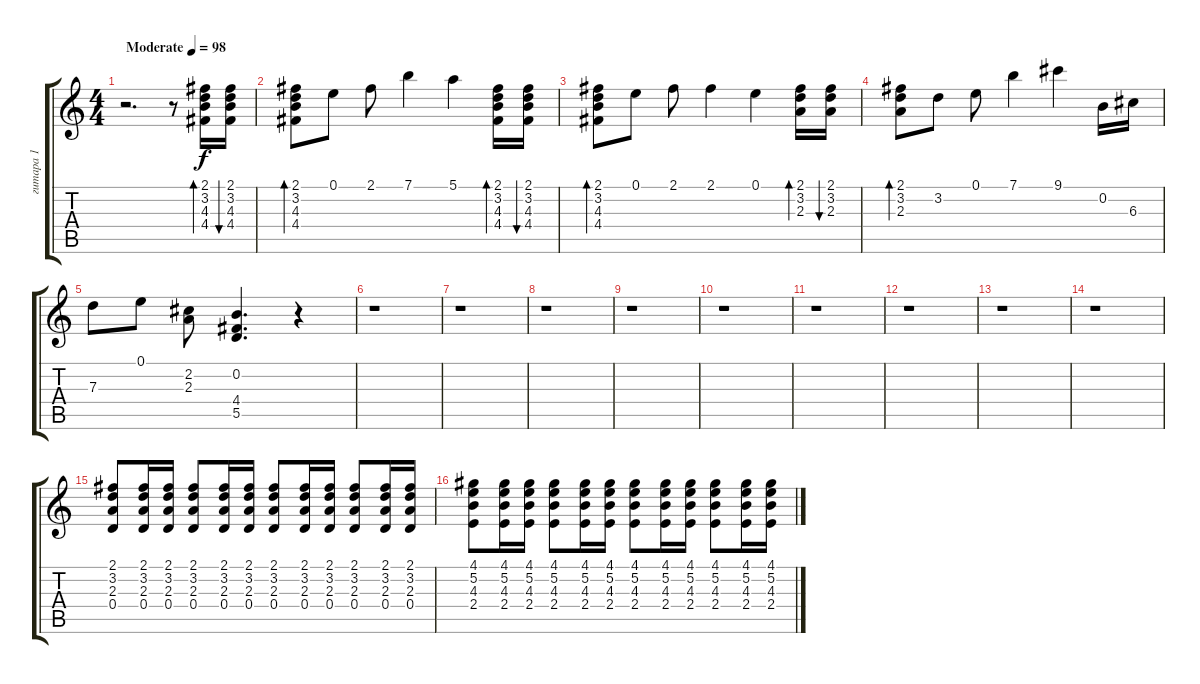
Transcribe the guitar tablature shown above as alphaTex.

\track ("гитара 1" "гитара 1") {instrument electricguitarclean}
\staff {score tabs}
\tuning (E4 B3 G3 D3 A2 E2) {hide}
\ts (4 4)
\tempo (98 "Moderate")
\clef g2
\ks c
r.2{d dy f instrument electricguitarclean} r.8 (2.1 3.2 4.3 4.4).16{bd 120} (2.1 3.2 4.3 4.4).16{bu 120} |
(2.1 3.2 4.3 4.4).8{bd 120} 0.1.8 2.1.8 7.1.4 5.1.4 (2.1 3.2 4.3 4.4).16{bd 480} (2.1 3.2 4.3 4.4).16{bu 480} |
(2.1 3.2 4.3 4.4).8{bd 60} 0.1.8 2.1.8 2.1.4 0.1.4 (2.1 3.2 2.3).16{bd 480} (2.1 3.2 2.3).16{bu 480} |
(2.1 3.2 2.3).8{bd 60} 3.2.8 0.1.8 7.1.4 9.1.4 0.2.16 6.3.16 |
7.3.8 0.1.8 (2.2 2.3).8 (0.2 4.4 5.5).4{d} r.4 |
r.1 |
r.1 |
r.1 |
r.1 |
r.1 |
r.1 |
r.1 |
r.1 |
r.1 |
(2.1 3.2 2.3 0.4).8 (2.1 3.2 2.3 0.4).16 (2.1 3.2 2.3 0.4).16 (2.1 3.2 2.3 0.4).8 (2.1 3.2 2.3 0.4).16 (2.1 3.2 2.3 0.4).16 (2.1 3.2 2.3 0.4).8 (2.1 3.2 2.3 0.4).16 (2.1 3.2 2.3 0.4).16 (2.1 3.2 2.3 0.4).8 (2.1 3.2 2.3 0.4).16 (2.1 3.2 2.3 0.4).16 |
(4.1 5.2 4.3 2.4).8 (4.1 5.2 4.3 2.4).16 (4.1 5.2 4.3 2.4).16 (4.1 5.2 4.3 2.4).8 (4.1 5.2 4.3 2.4).16 (4.1 5.2 4.3 2.4).16 (4.1 5.2 4.3 2.4).8 (4.1 5.2 4.3 2.4).16 (4.1 5.2 4.3 2.4).16 (4.1 5.2 4.3 2.4).8 (4.1 5.2 4.3 2.4).16 (4.1 5.2 4.3 2.4).16
